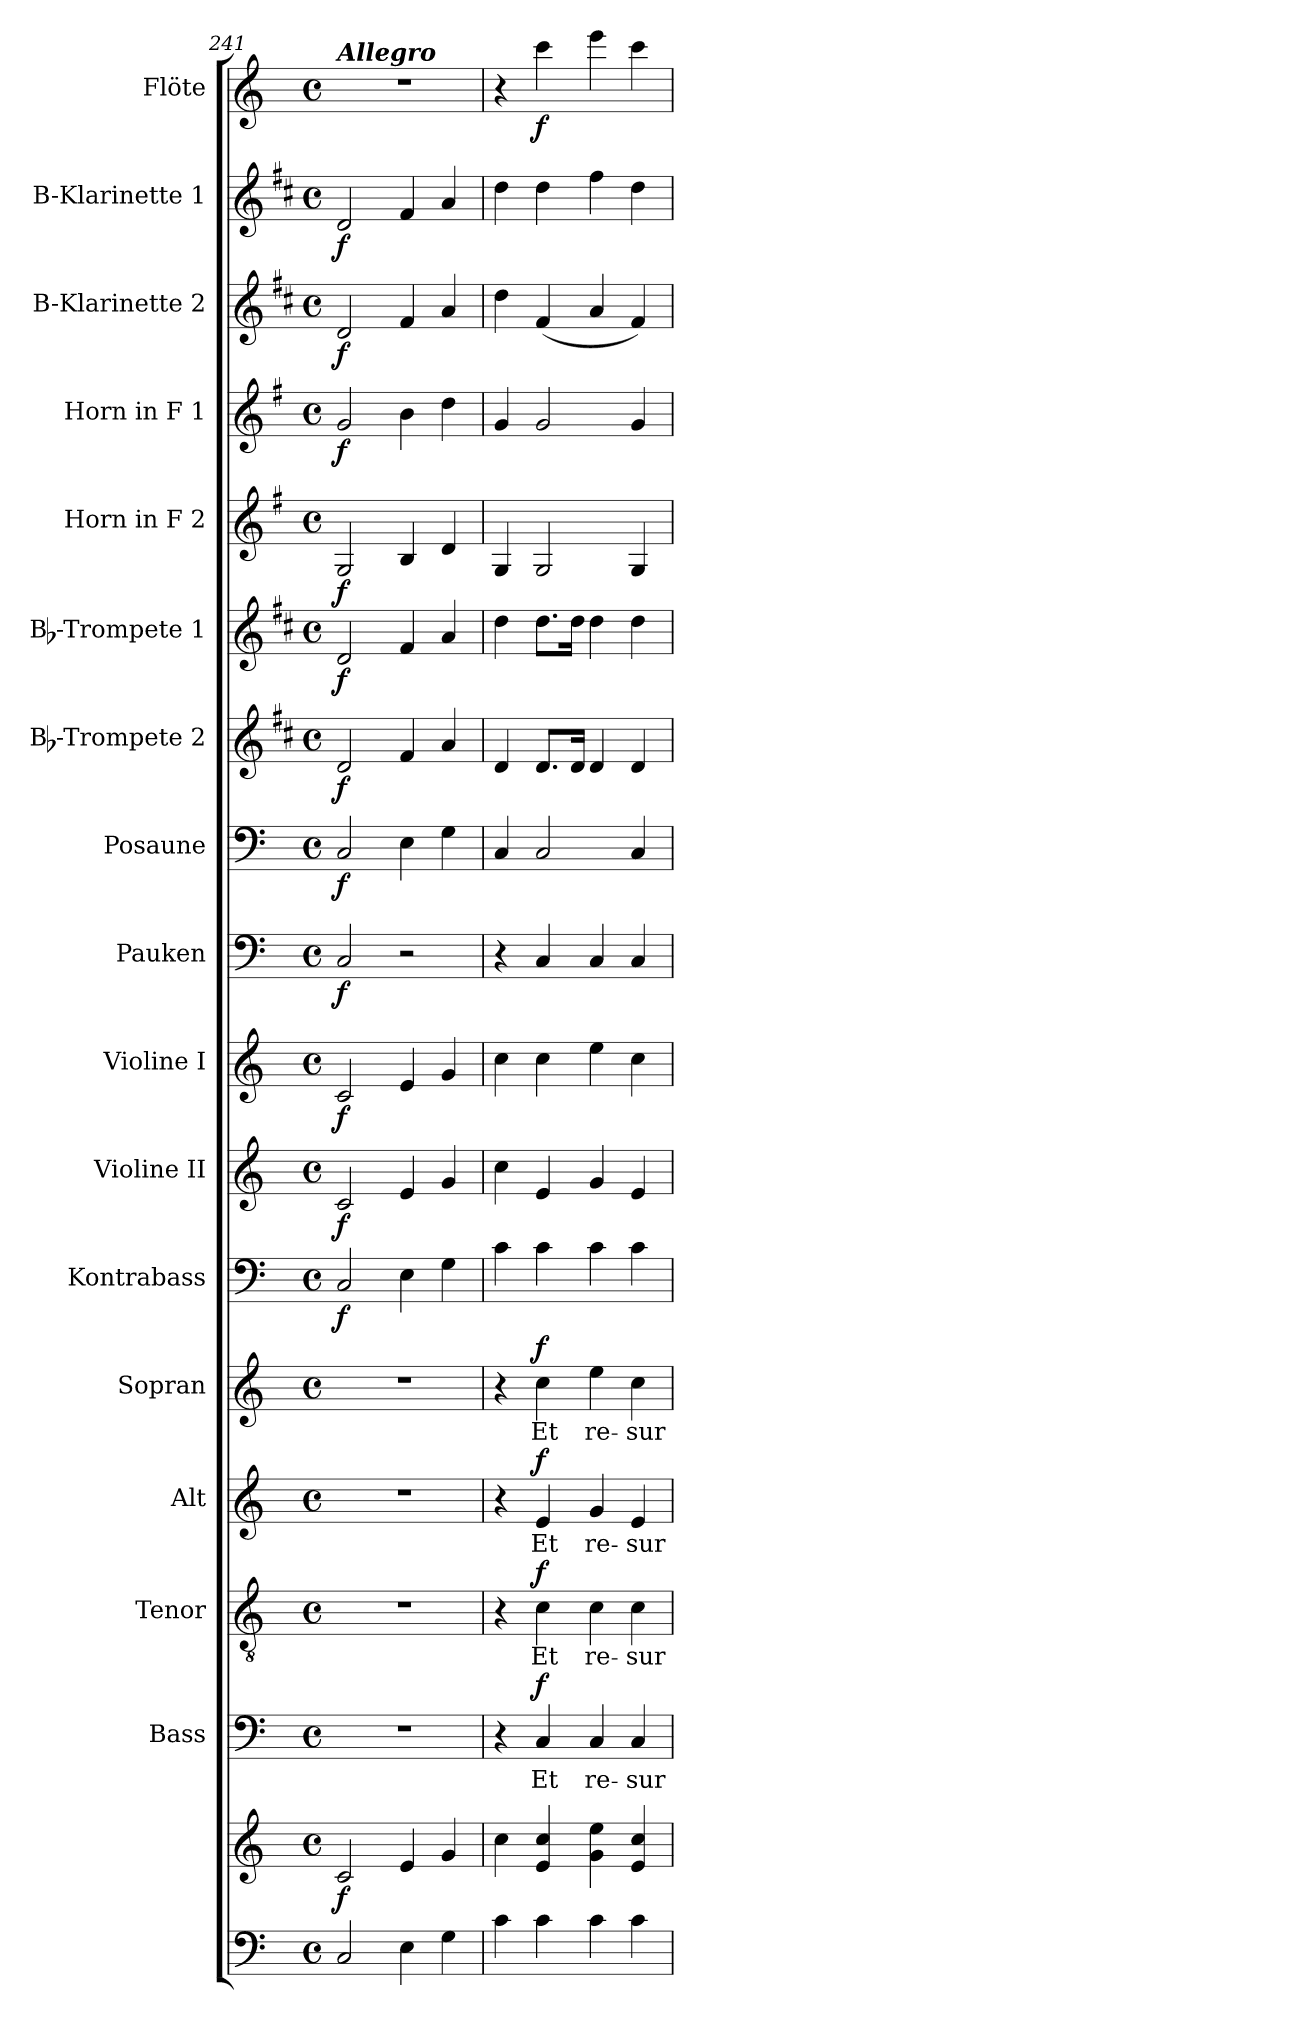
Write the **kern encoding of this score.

**kern	**kern	**dynam	**kern	**text	**dynam	**kern	**text	**dynam	**kern	**text	**dynam	**kern	**text	**dynam	**kern	**dynam	**kern	**dynam	**kern	**dynam	**kern	**dynam	**kern	**dynam	**kern	**dynam	**kern	**dynam	**kern	**dynam	**kern	**dynam	**kern	**dynam	**kern	**dynam	**kern	**dynam
*part17	*part17	*part17	*part16	*part16	*part16	*part15	*part15	*part15	*part14	*part14	*part14	*part13	*part13	*part13	*part12	*part12	*part11	*part11	*part10	*part10	*part9	*part9	*part8	*part8	*part7	*part7	*part6	*part6	*part5	*part5	*part4	*part4	*part3	*part3	*part2	*part2	*part1	*part1
*staff18	*staff17	*staff17/18	*staff16	*staff16	*staff16	*staff15	*staff15	*staff15	*staff14	*staff14	*staff14	*staff13	*staff13	*staff13	*staff12	*staff12	*staff11	*staff11	*staff10	*staff10	*staff9	*staff9	*staff8	*staff8	*staff7	*staff7	*staff6	*staff6	*staff5	*staff5	*staff4	*staff4	*staff3	*staff3	*staff2	*staff2	*staff1	*staff1
*	*	*	*I"Bass	*	*	*I"Tenor	*	*	*I"Alt	*	*	*I"Sopran	*	*	*I"Kontrabass	*	*I"Violine II	*	*I"Violine I	*	*I"Pauken	*	*I"Posaune	*	*I"Bb-Trompete 2	*	*I"Bb-Trompete 1	*	*I"Horn in F 2	*	*I"Horn in F 1	*	*I"B-Klarinette 2	*	*I"B-Klarinette 1	*	*I"Flöte	*
*	*	*	*I'B.	*	*	*I'T.	*	*	*I'A.	*	*	*I'S.	*	*	*I'Kb.	*	*I'Vl. II	*	*I'Vl. I	*	*I'Pk.	*	*I'Pos.	*	*I'Bb Trp. 2	*	*I'Bb Trp. 1	*	*I'Hrn. 2	*	*I'Hrn. 1	*	*I'B Kl. 2	*	*I'B Kl. 1	*	*I'Fl.	*
*clefF4	*clefG2	*	*clefF4	*	*	*clefGv2	*	*	*clefG2	*	*	*clefG2	*	*	*clefF4	*	*clefG2	*	*clefG2	*	*clefF4	*	*clefF4	*	*clefG2	*	*clefG2	*	*clefG2	*	*clefG2	*	*clefG2	*	*clefG2	*	*clefG2	*
*	*	*	*	*	*	*	*	*	*	*	*	*	*	*	*ITrd7c12	*	*	*	*	*	*	*	*	*	*ITrd1c2	*	*ITrd1c2	*	*ITrd4c7	*	*ITrd4c7	*	*ITrd1c2	*	*ITrd1c2	*	*	*
*k[]	*k[]	*	*k[]	*	*	*k[]	*	*	*k[]	*	*	*k[]	*	*	*k[]	*	*k[]	*	*k[]	*	*k[]	*	*k[]	*	*k[]	*	*k[]	*	*k[]	*	*k[]	*	*k[]	*	*k[]	*	*k[]	*
*C:	*C:	*	*C:	*	*	*C:	*	*	*C:	*	*	*C:	*	*	*C:	*	*C:	*	*C:	*	*C:	*	*C:	*	*C:	*	*C:	*	*C:	*	*C:	*	*C:	*	*C:	*	*C:	*
*M4/4	*M4/4	*	*M4/4	*	*	*M4/4	*	*	*M4/4	*	*	*M4/4	*	*	*M4/4	*	*M4/4	*	*M4/4	*	*M4/4	*	*M4/4	*	*M4/4	*	*M4/4	*	*M4/4	*	*M4/4	*	*M4/4	*	*M4/4	*	*M4/4	*
*met(c)	*met(c)	*	*met(c)	*	*	*met(c)	*	*	*met(c)	*	*	*met(c)	*	*	*met(c)	*	*met(c)	*	*met(c)	*	*met(c)	*	*met(c)	*	*met(c)	*	*met(c)	*	*met(c)	*	*met(c)	*	*met(c)	*	*met(c)	*	*met(c)	*
=241	=241	=241	=241	=241	=241	=241	=241	=241	=241	=241	=241	=241	=241	=241	=241	=241	=241	=241	=241	=241	=241	=241	=241	=241	=241	=241	=241	=241	=241	=241	=241	=241	=241	=241	=241	=241	=241	=241
!	!	!	!	!	!	!	!	!	!	!	!	!	!	!	!	!	!	!	!	!	!	!	!	!	!	!	!	!	!	!	!	!	!	!	!	!	!LO:TX:a:Bi:t=Allegro	!
!	!	!LO:DY:b	!	!	!	!	!	!	!	!	!	!	!	!	!	!LO:DY:b	!	!LO:DY:b	!	!LO:DY:b	!	!LO:DY:b	!	!LO:DY:b	!	!LO:DY:b	!	!LO:DY:b	!	!LO:DY:b	!	!LO:DY:b	!	!LO:DY:b	!	!LO:DY:b	!	!
2C/	2c/	f	1r	.	.	1r	.	.	1r	.	.	1r	.	.	2CC/	f	2c/	f	2c/	f	2C/	f	2C/	f	2c/	f	2c/	f	2C/	f	2c/	f	2c/	f	2c/	f	1r	.
4E\	4e/	.	.	.	.	.	.	.	.	.	.	.	.	.	4EE\	.	4e/	.	4e/	.	2r	.	4E\	.	4e/	.	4e/	.	4E/	.	4e\	.	4e/	.	4e/	.	.	.
4G\	4g/	.	.	.	.	.	.	.	.	.	.	.	.	.	4GG\	.	4g/	.	4g/	.	.	.	4G\	.	4g/	.	4g/	.	4G/	.	4g\	.	4g/	.	4g/	.	.	.
=242	=242	=242	=242	=242	=242	=242	=242	=242	=242	=242	=242	=242	=242	=242	=242	=242	=242	=242	=242	=242	=242	=242	=242	=242	=242	=242	=242	=242	=242	=242	=242	=242	=242	=242	=242	=242	=242	=242
4c\	4cc\	.	4r	.	.	4r	.	.	4r	.	.	4r	.	.	4C\	.	4cc\	.	4cc\	.	4r	.	4C/	.	4c/	.	4cc\	.	4C/	.	4c/	.	4cc\	.	4cc\	.	4r	.
!	!	!	!	!LO:LY:b	!LO:DY:a	!	!LO:LY:b	!LO:DY:a	!	!LO:LY:b	!LO:DY:a	!	!LO:LY:b	!LO:DY:a	!	!	!	!	!	!	!	!	!	!	!	!	!	!	!	!	!	!	!	!	!	!	!	!LO:DY:b
4c\	4e/ 4cc/	.	4C/	Et	f	4c\	Et	f	4e/	Et	f	4cc\	Et	f	4C\	.	4e/	.	4cc\	.	4C/	.	2C/	.	8.c/L	.	8.cc\L	.	2C/	.	2c/	.	(<4e/	.	4cc\	.	4ccc\	f
.	.	.	.	.	.	.	.	.	.	.	.	.	.	.	.	.	.	.	.	.	.	.	.	.	16c/Jk	.	16cc\Jk	.	.	.	.	.	.	.	.	.	.	.
!	!	!	!	!LO:LY:b	!	!	!LO:LY:b	!	!	!LO:LY:b	!	!	!LO:LY:b	!	!	!	!	!	!	!	!	!	!	!	!	!	!	!	!	!	!	!	!	!	!	!	!	!
4c\	4g\ 4ee\	.	4C/	re-	.	4c\	re-	.	4g/	re-	.	4ee\	re-	.	4C\	.	4g/	.	4ee\	.	4C/	.	.	.	4c/	.	4cc\	.	.	.	.	.	4g/	.	4ee\	.	4eee\	.
!	!	!	!	!LO:LY:b	!	!	!LO:LY:b	!	!	!LO:LY:b	!	!	!LO:LY:b	!	!	!	!	!	!	!	!	!	!	!	!	!	!	!	!	!	!	!	!	!	!	!	!	!
4c\	4e/ 4cc/	.	4C/	-sur-	.	4c\	-sur-	.	4e/	-sur-	.	4cc\	-sur-	.	4C\	.	4e/	.	4cc\	.	4C/	.	4C/	.	4c/	.	4cc\	.	4C/	.	4c/	.	4e/)	.	4cc\	.	4ccc\	.
=	=	=	=	=	=	=	=	=	=	=	=	=	=	=	=	=	=	=	=	=	=	=	=	=	=	=	=	=	=	=	=	=	=	=	=	=	=	=
*-	*-	*-	*-	*-	*-	*-	*-	*-	*-	*-	*-	*-	*-	*-	*-	*-	*-	*-	*-	*-	*-	*-	*-	*-	*-	*-	*-	*-	*-	*-	*-	*-	*-	*-	*-	*-	*-	*-
